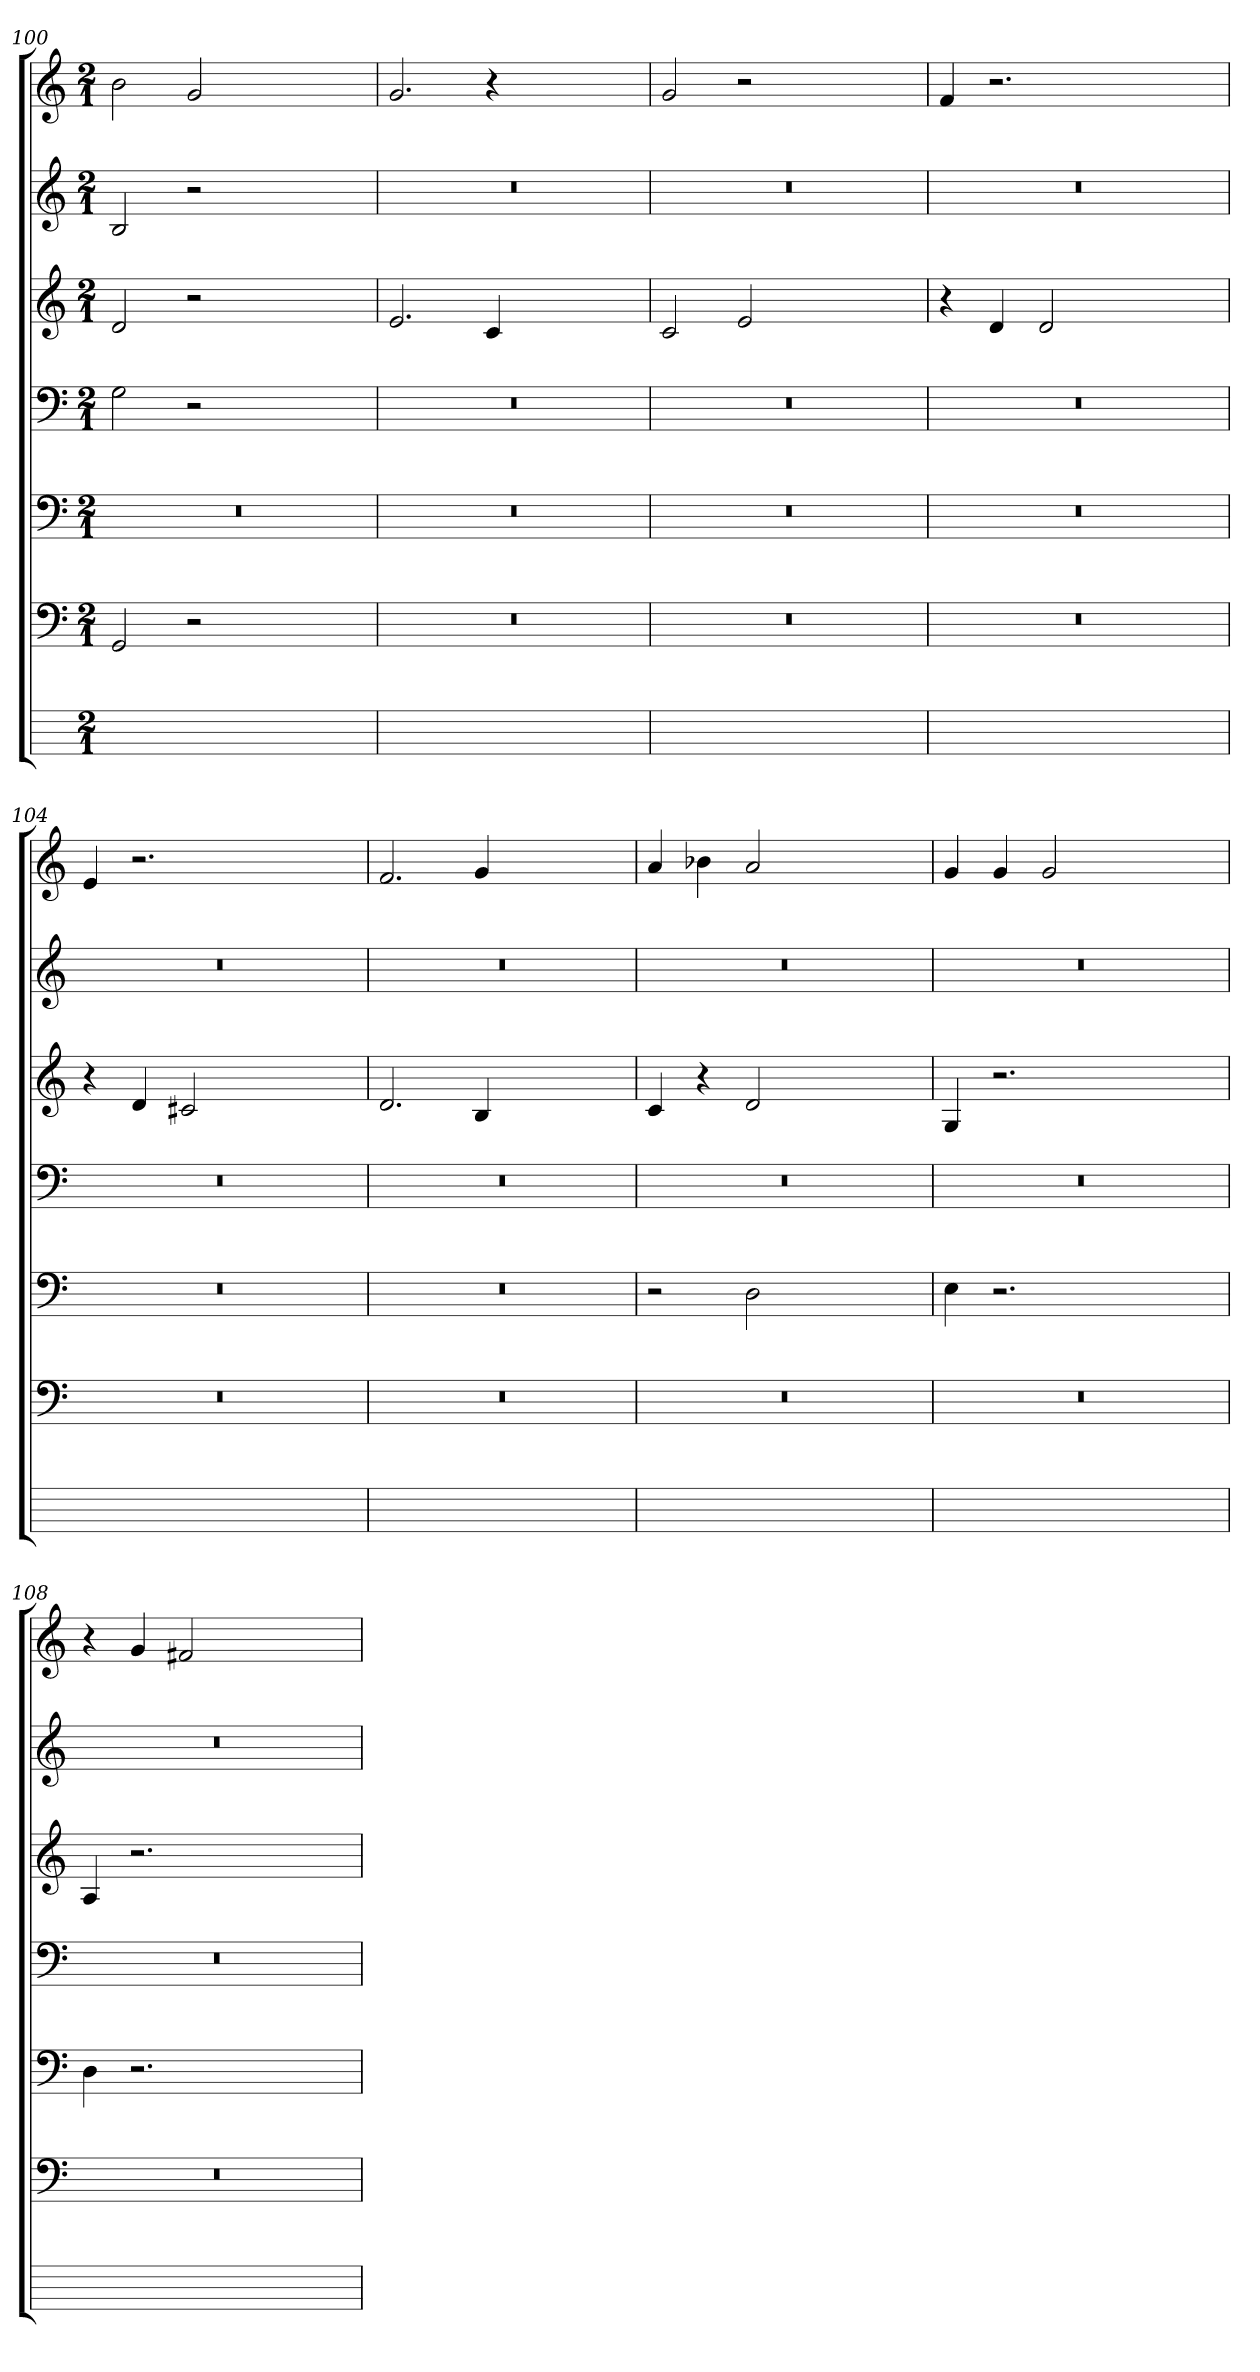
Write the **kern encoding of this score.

**kern	**kern	**kern	**kern	**kern	**kern	**kern
*part7	*part6	*part5	*part4	*part3	*part2	*part1
*staff7	*staff6	*staff5	*staff4	*staff3	*staff2	*staff1
*	*clefF4	*clefF4	*clefF4	*clefG2	*clefG2	*clefG2
*	*k[]	*k[]	*k[]	*k[]	*k[]	*k[]
*	*C:	*C:	*C:	*C:	*C:	*C:
*M2/1	*M2/1	*M2/1	*M2/1	*M2/1	*M2/1	*M2/1
=100	=100	=100	=100	=100	=100	=100
0ryy	2GGi	0r	2Gi	2d	2B	2bi
.	2r	.	2r	2r	2r	2g
.	1ryy	.	1ryy	1ryy	1ryy	1ryy
=101	=101	=101	=101	=101	=101	=101
0ryy	0r	0r	0r	2.e	0r	2.g
.	.	.	.	4c	.	4r
.	.	.	.	1ryy	.	1ryy
=102	=102	=102	=102	=102	=102	=102
0ryy	0r	0r	0r	2c	0r	2g
.	.	.	.	2e	.	2r
.	.	.	.	1ryy	.	1ryy
=103	=103	=103	=103	=103	=103	=103
0ryy	0r	0r	0r	4r	0r	4f
.	.	.	.	4d	.	2.r
.	.	.	.	2d	.	.
.	.	.	.	1ryy	.	1ryy
=104	=104	=104	=104	=104	=104	=104
0ryy	0r	0r	0r	4r	0r	4e
.	.	.	.	4dj	.	2.r
.	.	.	.	2c#XZ	.	.
.	.	.	.	1ryy	.	1ryy
=105	=105	=105	=105	=105	=105	=105
0ryy	0r	0r	0r	2.d	0r	2.f
.	.	.	.	4B	.	4g
.	.	.	.	1ryy	.	1ryy
=106	=106	=106	=106	=106	=106	=106
0ryy	0r	2r	0r	4c	0r	4a
.	.	.	.	4r	.	4b-XZ
.	.	2D	.	2d	.	2a
.	.	1ryy	.	1ryy	.	1ryy
=107	=107	=107	=107	=107	=107	=107
0ryy	0r	4E	0r	4G	0r	4gV
.	.	2.r	.	2.r	.	4g
.	.	.	.	.	.	2g
.	.	1ryy	.	1ryy	.	1ryy
=108	=108	=108	=108	=108	=108	=108
0ryy	0r	4D	0r	4A	0r	4r
.	.	2.r	.	2.r	.	4gj
.	.	.	.	.	.	2f#X
.	.	1ryy	.	1ryy	.	1ryy
=	=	=	=	=	=	=
*-	*-	*-	*-	*-	*-	*-
